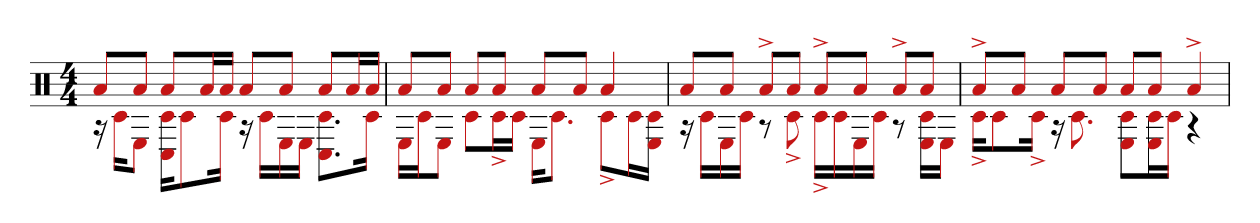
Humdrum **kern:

**kern
*part1
*staff1
*clefX
*k[]
*M4/4
=1
*^
8aL	16r
.	16c#KL
8aJ	8EJ
8aL	16C# 16c#KL
.	8c#
16aL	.
16aJJ	16c#Jk
8aL	16r
.	16c#LL
8aJ	16E
.	16EJJ
8aL	8.c# 8.C#L
16aL	.
16aJJ	16c#Jk
=2	=2
8aL	16ELL
.	16c#J
8aJ	8EJ
8aL	8c#L
8aJ	16c#^L
.	16c#JJ
8aL	16EKL
.	8.c#J
8aJ	.
4a	8c#^L
.	16c#L
.	16E 16c#JJ
=3	=3
8aL	16r
.	16c#LL
8aJ	16E
.	16c#JJ
8a^L	8r
8aJ	8c#^
8a^L	16c#^LL
.	16c#
8aJ	16E
.	16c#JJ
8a^L	8r
8aJ	16E 16c#LL
.	16EJJ
=4	=4
8a^L	16c#^KL
.	8c#
8aJ	.
.	16c#^Jk
8aL	16r
.	8.c#
8aJ	.
8aL	8E 8c#L
8aJ	16c# 16EL
.	16c#JJ
4a^	4r
*v	*v
=
*-
